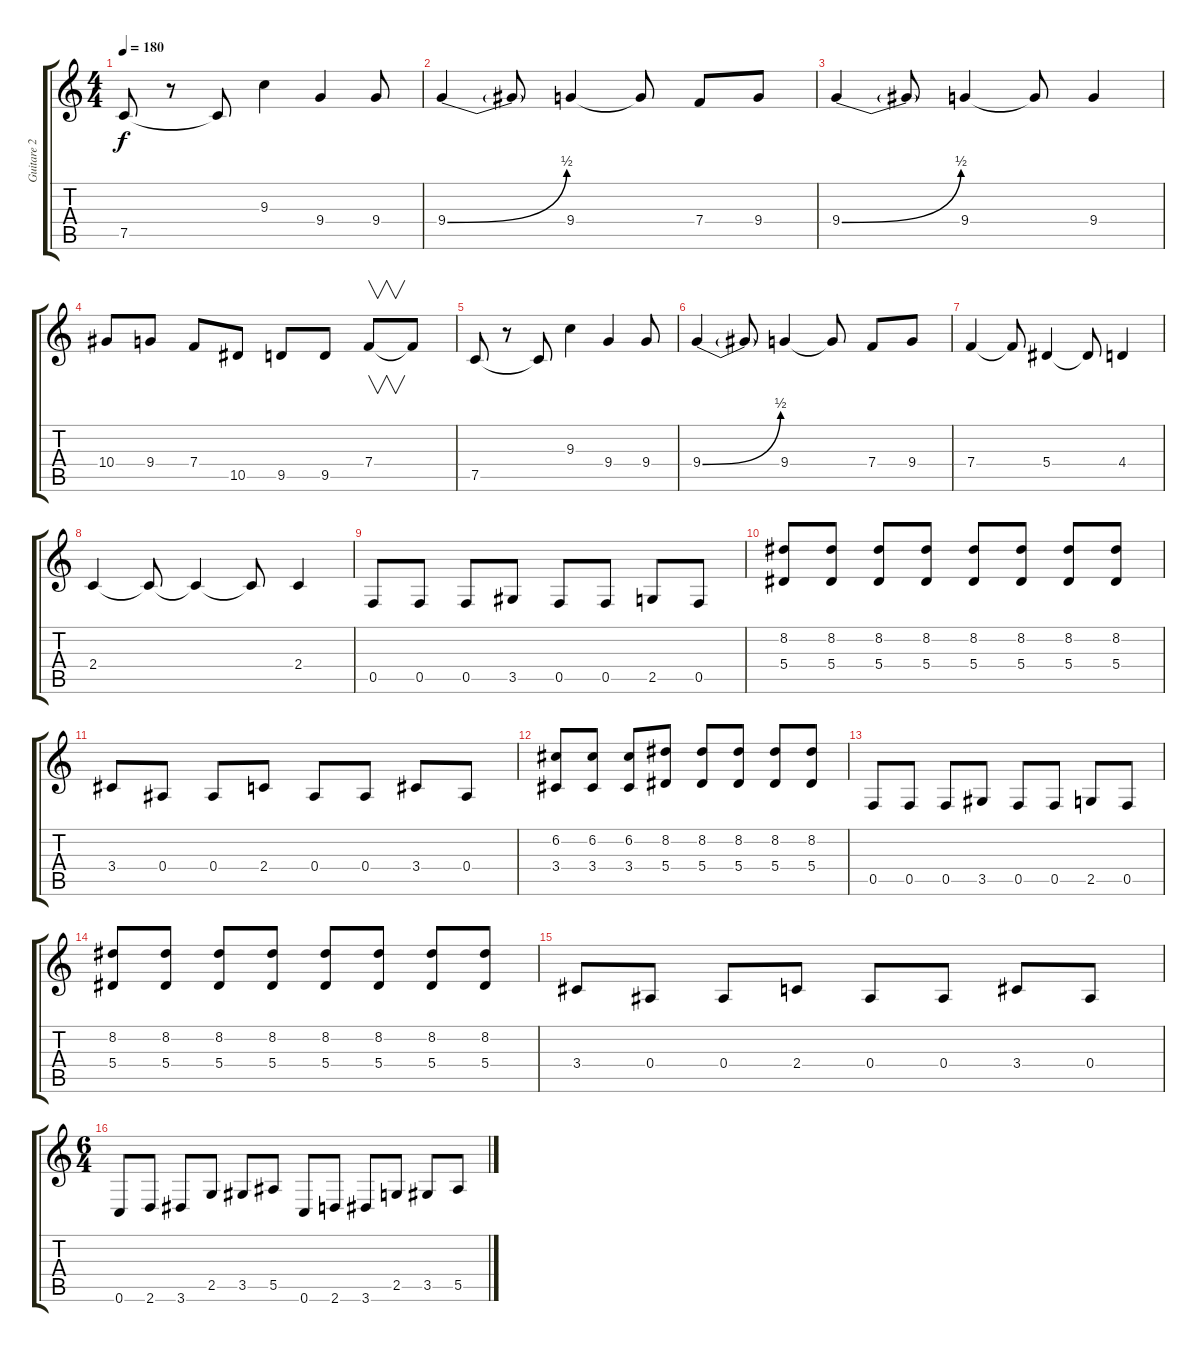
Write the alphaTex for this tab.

\track ("Guitare 2" "Guitare 2") {instrument distortionguitar}
\staff {score tabs}
\tuning (C4 G3 Eb3 Bb2 F2 C2) {hide}
\ts (4 4)
\tempo 180
\clef g2
\ks c
7.5.8{dy f} r.8 7.5{t}.8 9.3.4 9.4.4 9.4.8 |
9.4{be (bend 0 0 60 2)}.4 9.4{t}.8 9.4.4 9.4{t}.8 7.4.8 9.4.8 |
9.4{be (bend 0 0 60 2)}.4 9.4{t}.8 9.4.4 9.4{t}.8 9.4.4 |
10.4.8 9.4.8 7.4.8 10.5.8 9.5.8 9.5.8 7.4.8{v} 7.4{t}.8 |
7.5.8 r.8 7.5{t}.8 9.3.4 9.4.4 9.4.8 |
9.4{be (bend 0 0 60 2)}.4 9.4{t}.8 9.4.4 9.4{t}.8 7.4.8 9.4.8 |
7.4.4 7.4{t}.8 5.4.4 5.4{t}.8 4.4.4 |
2.4.4 2.4{t}.8 2.4{t}.4 2.4{t}.8 2.4.4 |
0.5.8 0.5.8 0.5.8 3.5.8 0.5.8 0.5.8 2.5.8 0.5.8 |
(8.2 5.4).8 (8.2 5.4).8 (8.2 5.4).8 (8.2 5.4).8 (8.2 5.4).8 (8.2 5.4).8 (8.2 5.4).8 (8.2 5.4).8 |
3.4.8 0.4.8 0.4.8 2.4.8 0.4.8 0.4.8 3.4.8 0.4.8 |
(6.2 3.4).8 (6.2 3.4).8 (6.2 3.4).8 (8.2 5.4).8 (8.2 5.4).8 (8.2 5.4).8 (8.2 5.4).8 (8.2 5.4).8 |
0.5.8 0.5.8 0.5.8 3.5.8 0.5.8 0.5.8 2.5.8 0.5.8 |
(8.2 5.4).8 (8.2 5.4).8 (8.2 5.4).8 (8.2 5.4).8 (8.2 5.4).8 (8.2 5.4).8 (8.2 5.4).8 (8.2 5.4).8 |
3.4.8 0.4.8 0.4.8 2.4.8 0.4.8 0.4.8 3.4.8 0.4.8 |
\ts (6 4)
0.6.8 2.6.8 3.6.8 2.5.8 3.5.8 5.5.8 0.6.8 2.6.8 3.6.8 2.5.8 3.5.8 5.5.8
